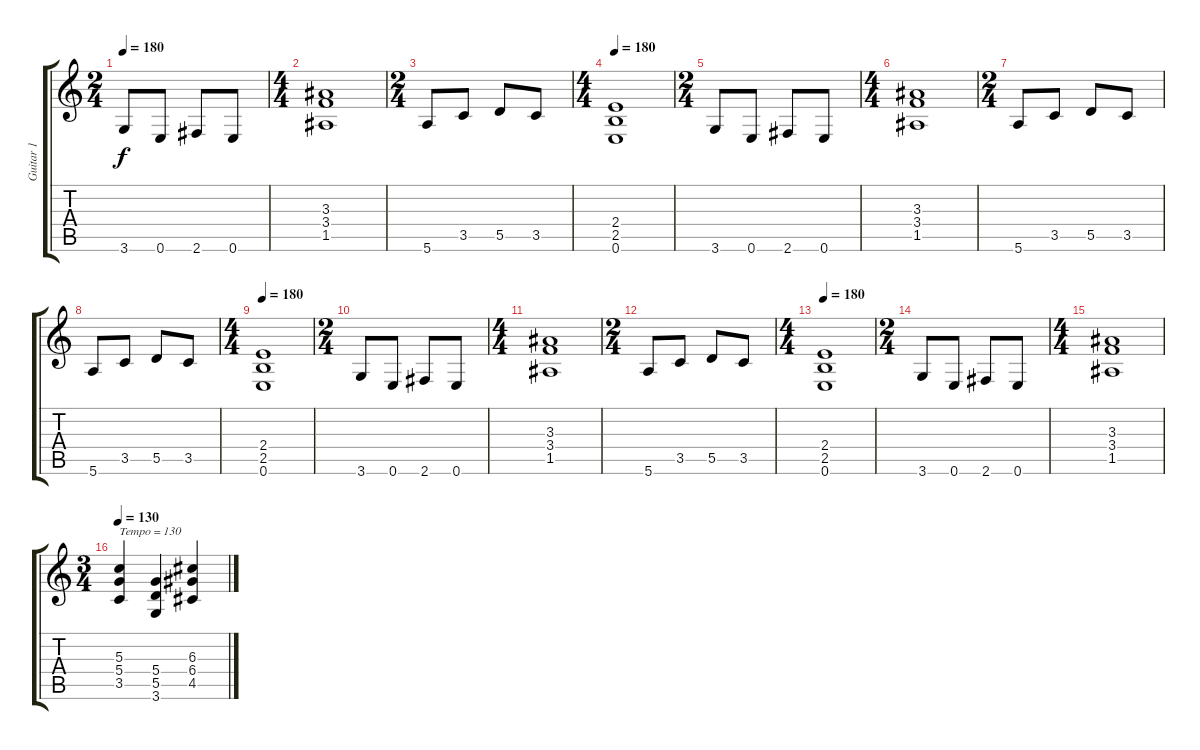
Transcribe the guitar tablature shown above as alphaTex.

\track ("Guitar 1" "Guitar 1") {instrument distortionguitar}
\staff {score tabs}
\tuning (E4 B3 G3 D3 A2 E2) {hide}
\ts (2 4)
\tempo 180
\clef g2
\ks c
3.6.8{dy f} 0.6.8 2.6.8 0.6.8 |
\ts (4 4)
(3.3 3.4 1.5).1 |
\ts (2 4)
5.6.8 3.5.8 5.5.8 3.5.8 |
\ts (4 4)
\tempo 180
(2.4 2.5 0.6).1 |
\ts (2 4)
3.6.8 0.6.8 2.6.8 0.6.8 |
\ts (4 4)
(3.3 3.4 1.5).1 |
\ts (2 4)
5.6.8 3.5.8 5.5.8 3.5.8 |
5.6.8 3.5.8 5.5.8 3.5.8 |
\ts (4 4)
\tempo 180
(2.4 2.5 0.6).1 |
\ts (2 4)
3.6.8 0.6.8 2.6.8 0.6.8 |
\ts (4 4)
(3.3 3.4 1.5).1 |
\ts (2 4)
5.6.8 3.5.8 5.5.8 3.5.8 |
\ts (4 4)
\tempo 180
(2.4 2.5 0.6).1 |
\ts (2 4)
3.6.8 0.6.8 2.6.8 0.6.8 |
\ts (4 4)
(3.3 3.4 1.5).1 |
\ts (3 4)
\tempo 130
(5.3 5.4 3.5).4{txt "Tempo = 130"} (5.4 5.5 3.6).4 (6.3 6.4 4.5).4
